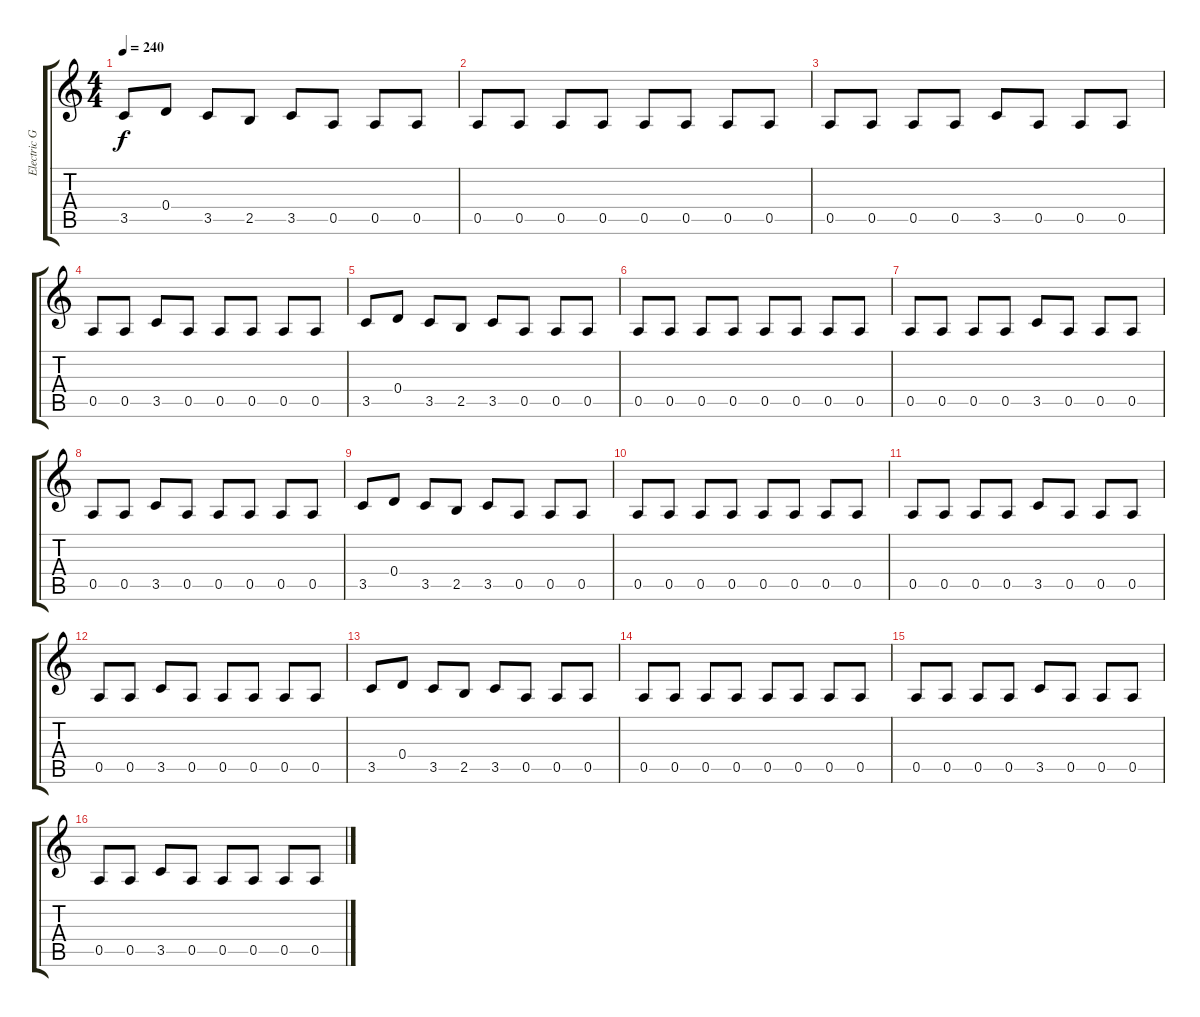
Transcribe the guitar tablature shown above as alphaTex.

\track ("Electric Guitar 2" "Electric G") {instrument overdrivenguitar}
\staff {score tabs}
\tuning (E4 B3 G3 D3 A2 E2) {hide}
\ts (4 4)
\tempo 240
\clef g2
\ks c
3.5.8{dy f} 0.4.8 3.5.8 2.5.8 3.5.8 0.5.8 0.5.8 0.5.8 |
0.5.8 0.5.8 0.5.8 0.5.8 0.5.8 0.5.8 0.5.8 0.5.8 |
0.5.8 0.5.8 0.5.8 0.5.8 3.5.8 0.5.8 0.5.8 0.5.8 |
0.5.8 0.5.8 3.5.8 0.5.8 0.5.8 0.5.8 0.5.8 0.5.8 |
3.5.8 0.4.8 3.5.8 2.5.8 3.5.8 0.5.8 0.5.8 0.5.8 |
0.5.8 0.5.8 0.5.8 0.5.8 0.5.8 0.5.8 0.5.8 0.5.8 |
0.5.8 0.5.8 0.5.8 0.5.8 3.5.8 0.5.8 0.5.8 0.5.8 |
0.5.8 0.5.8 3.5.8 0.5.8 0.5.8 0.5.8 0.5.8 0.5.8 |
3.5.8 0.4.8 3.5.8 2.5.8 3.5.8 0.5.8 0.5.8 0.5.8 |
0.5.8 0.5.8 0.5.8 0.5.8 0.5.8 0.5.8 0.5.8 0.5.8 |
0.5.8 0.5.8 0.5.8 0.5.8 3.5.8 0.5.8 0.5.8 0.5.8 |
0.5.8 0.5.8 3.5.8 0.5.8 0.5.8 0.5.8 0.5.8 0.5.8 |
3.5.8 0.4.8 3.5.8 2.5.8 3.5.8 0.5.8 0.5.8 0.5.8 |
0.5.8 0.5.8 0.5.8 0.5.8 0.5.8 0.5.8 0.5.8 0.5.8 |
0.5.8 0.5.8 0.5.8 0.5.8 3.5.8 0.5.8 0.5.8 0.5.8 |
0.5.8 0.5.8 3.5.8 0.5.8 0.5.8 0.5.8 0.5.8 0.5.8
